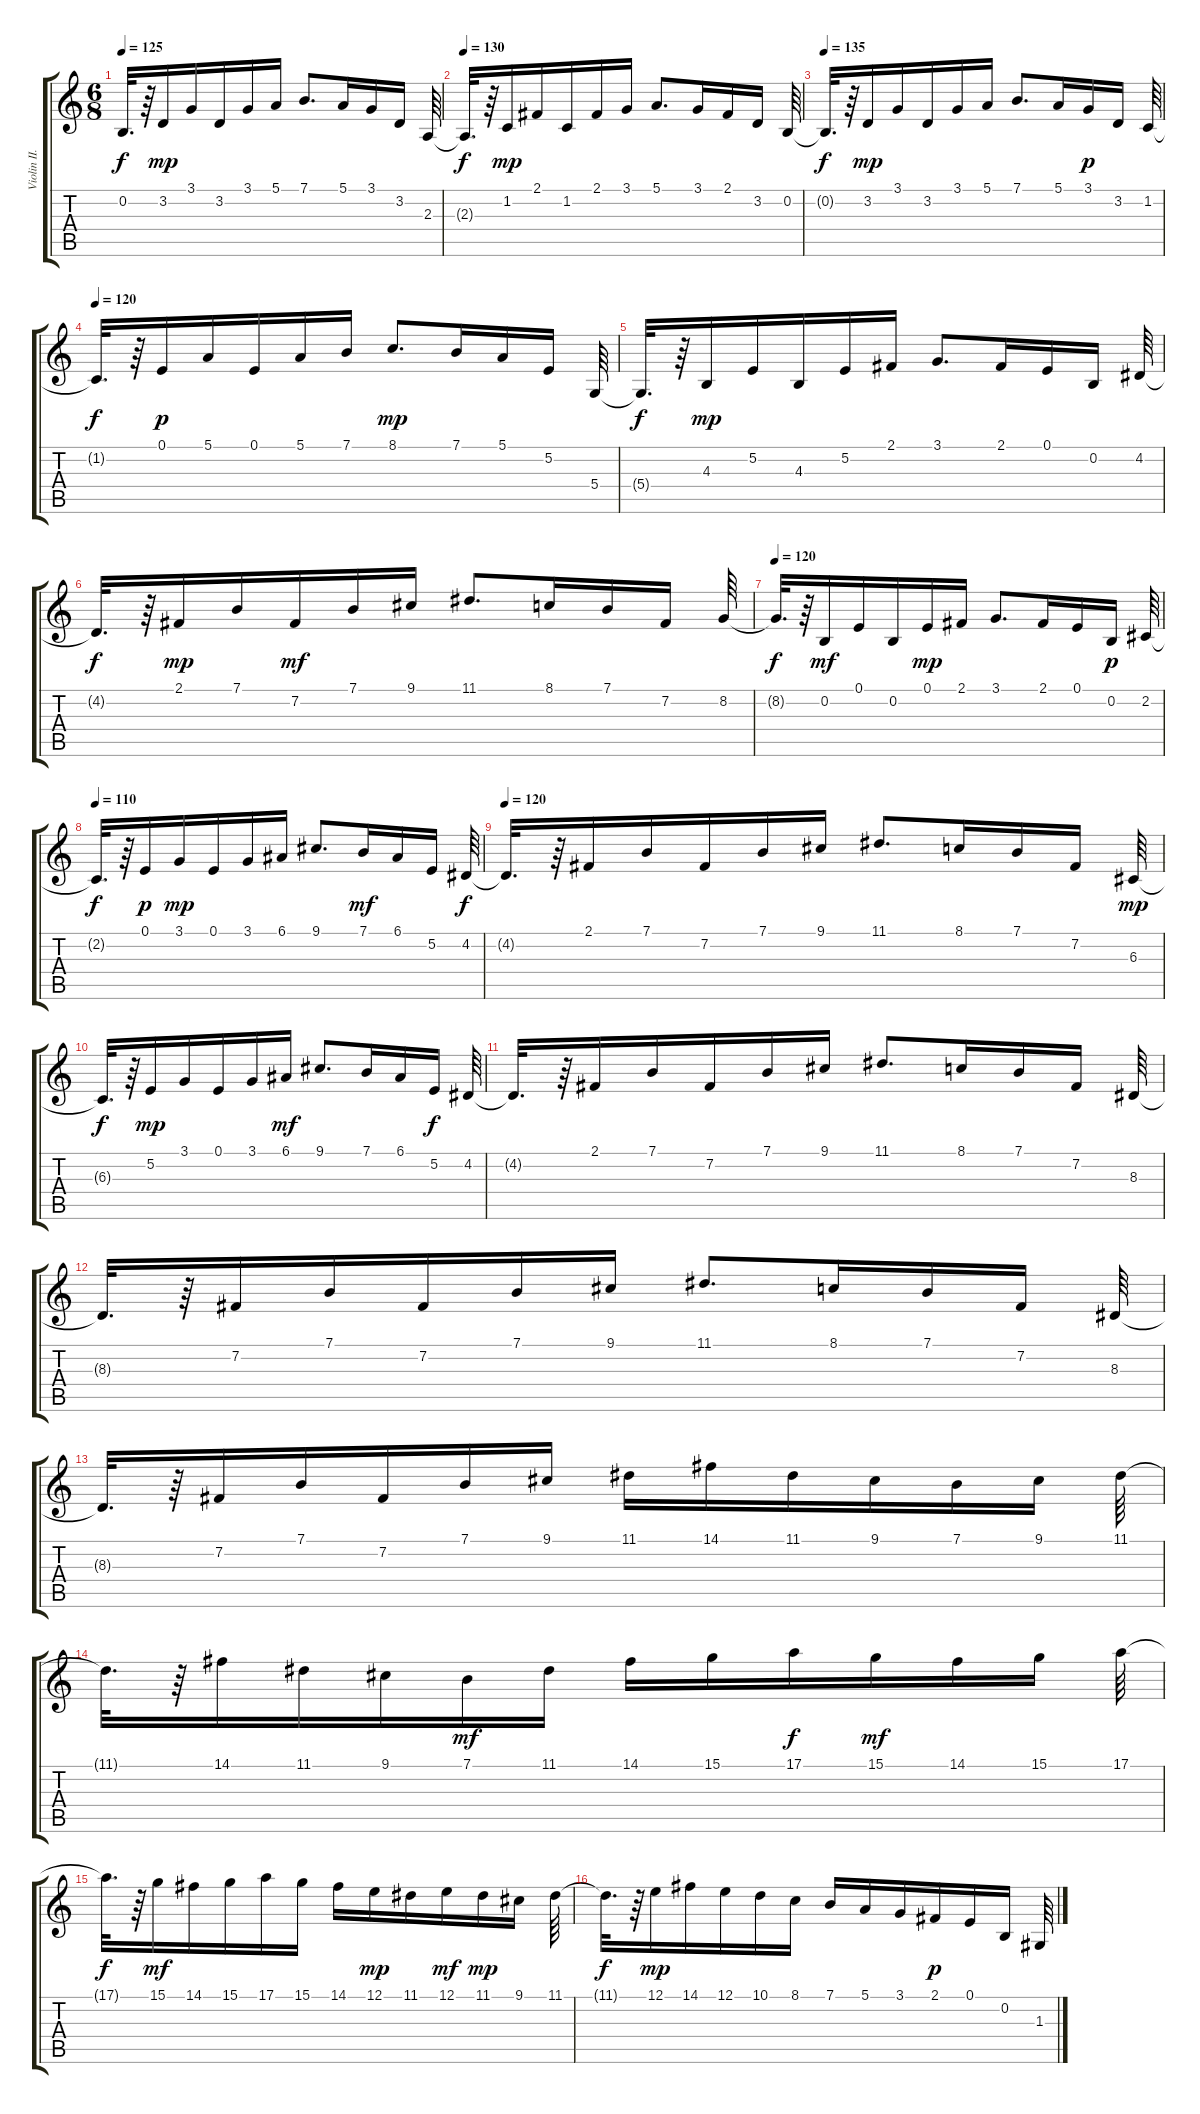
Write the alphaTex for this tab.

\track ("Violin II." "Violin II.") {instrument pizzicatostrings}
\staff {score tabs}
\tuning (E4 B3 G3 D3 A2 E2) {hide}
\ts (6 8)
\tempo 125
\clef g2
\ks c
0.2{t}.32{d dy f} r.64 3.2.16{dy mp} 3.1.16 3.2.16 3.1.16 5.1.16 7.1.8{d} 5.1.16 3.1.16 3.2.16 2.3.64 |
\tempo 130
2.3{t}.32{d dy f} r.64 1.2.16{dy mp} 2.1.16 1.2.16 2.1.16 3.1.16 5.1.8{d} 3.1.16 2.1.16 3.2.16 0.2.64 |
\tempo 135
0.2{t}.32{d dy f} r.64 3.2.16{dy mp} 3.1.16 3.2.16 3.1.16 5.1.16 7.1.8{d} 5.1.16 3.1.16{dy p} 3.2.16 1.2.64 |
\tempo 120
1.2{t}.32{d dy f} r.64 0.1.16{dy p} 5.1.16 0.1.16 5.1.16 7.1.16 8.1.8{d dy mp} 7.1.16 5.1.16 5.2.16 5.4.64 |
5.4{t}.32{d dy f} r.64 4.3.16{dy mp} 5.2.16 4.3.16 5.2.16 2.1.16 3.1.8{d} 2.1.16 0.1.16 0.2.16 4.2.64 |
4.2{t}.32{d dy f} r.64 2.1.16{dy mp} 7.1.16 7.2.16{dy mf} 7.1.16 9.1.16 11.1.8{d} 8.1.16 7.1.16 7.2.16 8.2.64 |
\tempo 120
8.2{t}.32{d dy f} r.64 0.2.16{dy mf} 0.1.16 0.2.16 0.1.16{dy mp} 2.1.16 3.1.8{d} 2.1.16 0.1.16 0.2.16{dy p} 2.2.64 |
\tempo 110
2.2{t}.32{d dy f} r.64 0.1.16{dy p} 3.1.16{dy mp} 0.1.16 3.1.16 6.1.16 9.1.8{d} 7.1.16{dy mf} 6.1.16 5.2.16 4.2.64{dy f} |
\tempo 120
4.2{t}.32{d} r.64 2.1.16 7.1.16 7.2.16 7.1.16 9.1.16 11.1.8{d} 8.1.16 7.1.16 7.2.16 6.3.64{dy mp} |
6.3{t}.32{d dy f} r.64 5.2.16{dy mp} 3.1.16 0.1.16 3.1.16 6.1.16{dy mf} 9.1.8{d} 7.1.16 6.1.16 5.2.16{dy f} 4.2.64 |
4.2{t}.32{d} r.64 2.1.16 7.1.16 7.2.16 7.1.16 9.1.16 11.1.8{d} 8.1.16 7.1.16 7.2.16 8.3.64 |
8.3{t}.32{d} r.64 7.2.16 7.1.16 7.2.16 7.1.16 9.1.16 11.1.8{d} 8.1.16 7.1.16 7.2.16 8.3.64 |
8.3{t}.32{d} r.64 7.2.16 7.1.16 7.2.16 7.1.16 9.1.16 11.1.16 14.1.16 11.1.16 9.1.16 7.1.16 9.1.16 11.1.64 |
11.1{t}.32{d} r.64 14.1.16 11.1.16 9.1.16 7.1.16{dy mf} 11.1.16 14.1.16 15.1.16 17.1.16{dy f} 15.1.16{dy mf} 14.1.16 15.1.16 17.1.64 |
17.1{t}.32{d dy f} r.64 15.1.16{dy mf} 14.1.16 15.1.16 17.1.16 15.1.16 14.1.16 12.1.16{dy mp} 11.1.16 12.1.16{dy mf} 11.1.16{dy mp} 9.1.16 11.1.64 |
11.1{t}.32{d dy f} r.64 12.1.16{dy mp} 14.1.16 12.1.16 10.1.16 8.1.16 7.1.16 5.1.16 3.1.16 2.1.16{dy p} 0.1.16 0.2.16 1.3.64
